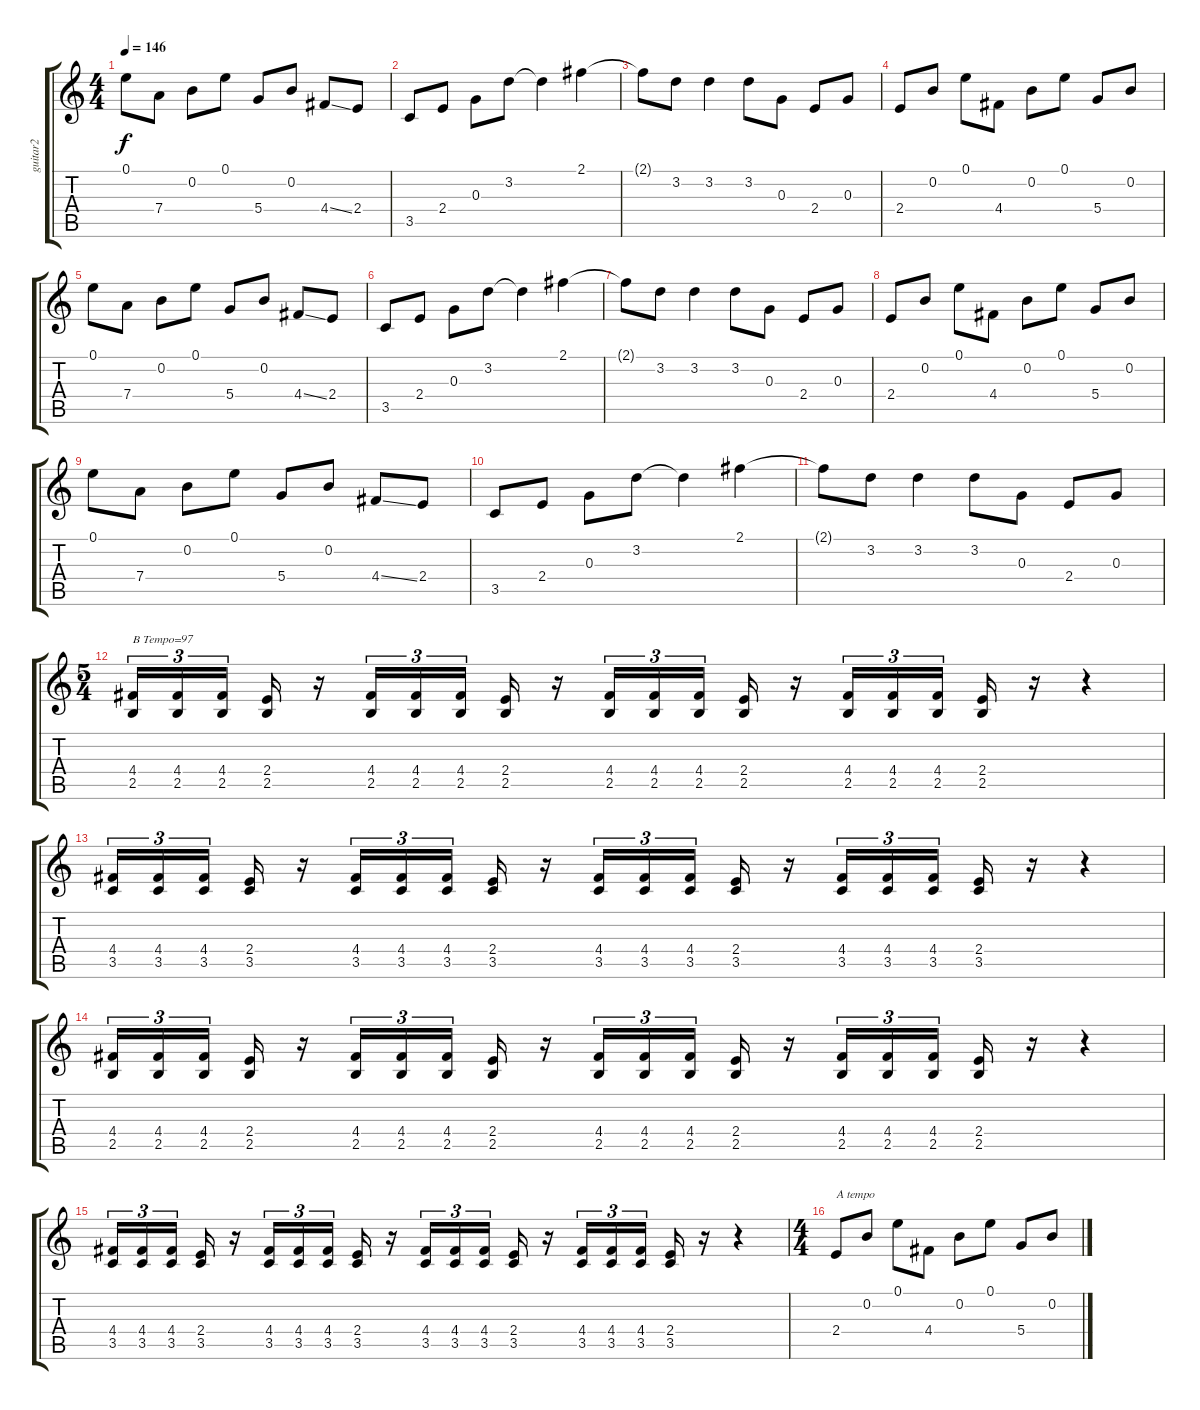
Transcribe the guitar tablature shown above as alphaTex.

\track ("guitar2" "guitar2") {instrument overdrivenguitar}
\staff {score tabs}
\tuning (E4 B3 G3 D3 A2 E2) {hide}
\ts (4 4)
\tempo 146
\clef g2
\ks c
0.1.8{dy f} 7.4.8 0.2.8 0.1.8 5.4.8 0.2.8 4.4{ss}.8 2.4.8 |
3.5.8 2.4.8 0.3.8 3.2.8 3.2{t}.4 2.1.4 |
2.1{t}.8 3.2.8 3.2.4 3.2.8 0.3.8 2.4.8 0.3.8 |
2.4.8 0.2.8 0.1.8 4.4.8 0.2.8 0.1.8 5.4.8 0.2.8 |
0.1.8 7.4.8 0.2.8 0.1.8 5.4.8 0.2.8 4.4{ss}.8 2.4.8 |
3.5.8 2.4.8 0.3.8 3.2.8 3.2{t}.4 2.1.4 |
2.1{t}.8 3.2.8 3.2.4 3.2.8 0.3.8 2.4.8 0.3.8 |
2.4.8 0.2.8 0.1.8 4.4.8 0.2.8 0.1.8 5.4.8 0.2.8 |
0.1.8 7.4.8 0.2.8 0.1.8 5.4.8 0.2.8 4.4{ss}.8 2.4.8 |
3.5.8 2.4.8 0.3.8 3.2.8 3.2{t}.4 2.1.4 |
2.1{t}.8 3.2.8 3.2.4 3.2.8 0.3.8 2.4.8 0.3.8 |
\ts (5 4)
(4.4 2.5).16{tu (3 2) txt "B Tempo=97"} (4.4 2.5).16{tu (3 2)} (4.4 2.5).16{tu (3 2)} (2.4 2.5).16 r.16 (4.4 2.5).16{tu (3 2)} (4.4 2.5).16{tu (3 2)} (4.4 2.5).16{tu (3 2)} (2.4 2.5).16 r.16 (4.4 2.5).16{tu (3 2)} (4.4 2.5).16{tu (3 2)} (4.4 2.5).16{tu (3 2)} (2.4 2.5).16 r.16 (4.4 2.5).16{tu (3 2)} (4.4 2.5).16{tu (3 2)} (4.4 2.5).16{tu (3 2)} (2.4 2.5).16 r.16 r.4 |
(4.4 3.5).16{tu (3 2)} (4.4 3.5).16{tu (3 2)} (4.4 3.5).16{tu (3 2)} (2.4 3.5).16 r.16 (4.4 3.5).16{tu (3 2)} (4.4 3.5).16{tu (3 2)} (4.4 3.5).16{tu (3 2)} (2.4 3.5).16 r.16 (4.4 3.5).16{tu (3 2)} (4.4 3.5).16{tu (3 2)} (4.4 3.5).16{tu (3 2)} (2.4 3.5).16 r.16 (4.4 3.5).16{tu (3 2)} (4.4 3.5).16{tu (3 2)} (4.4 3.5).16{tu (3 2)} (2.4 3.5).16 r.16 r.4 |
(4.4 2.5).16{tu (3 2)} (4.4 2.5).16{tu (3 2)} (4.4 2.5).16{tu (3 2)} (2.4 2.5).16 r.16 (4.4 2.5).16{tu (3 2)} (4.4 2.5).16{tu (3 2)} (4.4 2.5).16{tu (3 2)} (2.4 2.5).16 r.16 (4.4 2.5).16{tu (3 2)} (4.4 2.5).16{tu (3 2)} (4.4 2.5).16{tu (3 2)} (2.4 2.5).16 r.16 (4.4 2.5).16{tu (3 2)} (4.4 2.5).16{tu (3 2)} (4.4 2.5).16{tu (3 2)} (2.4 2.5).16 r.16 r.4 |
(4.4 3.5).16{tu (3 2)} (4.4 3.5).16{tu (3 2)} (4.4 3.5).16{tu (3 2)} (2.4 3.5).16 r.16 (4.4 3.5).16{tu (3 2)} (4.4 3.5).16{tu (3 2)} (4.4 3.5).16{tu (3 2)} (2.4 3.5).16 r.16 (4.4 3.5).16{tu (3 2)} (4.4 3.5).16{tu (3 2)} (4.4 3.5).16{tu (3 2)} (2.4 3.5).16 r.16 (4.4 3.5).16{tu (3 2)} (4.4 3.5).16{tu (3 2)} (4.4 3.5).16{tu (3 2)} (2.4 3.5).16 r.16 r.4 |
\ts (4 4)
2.4.8{txt "A tempo"} 0.2.8 0.1.8 4.4.8 0.2.8 0.1.8 5.4.8 0.2.8
